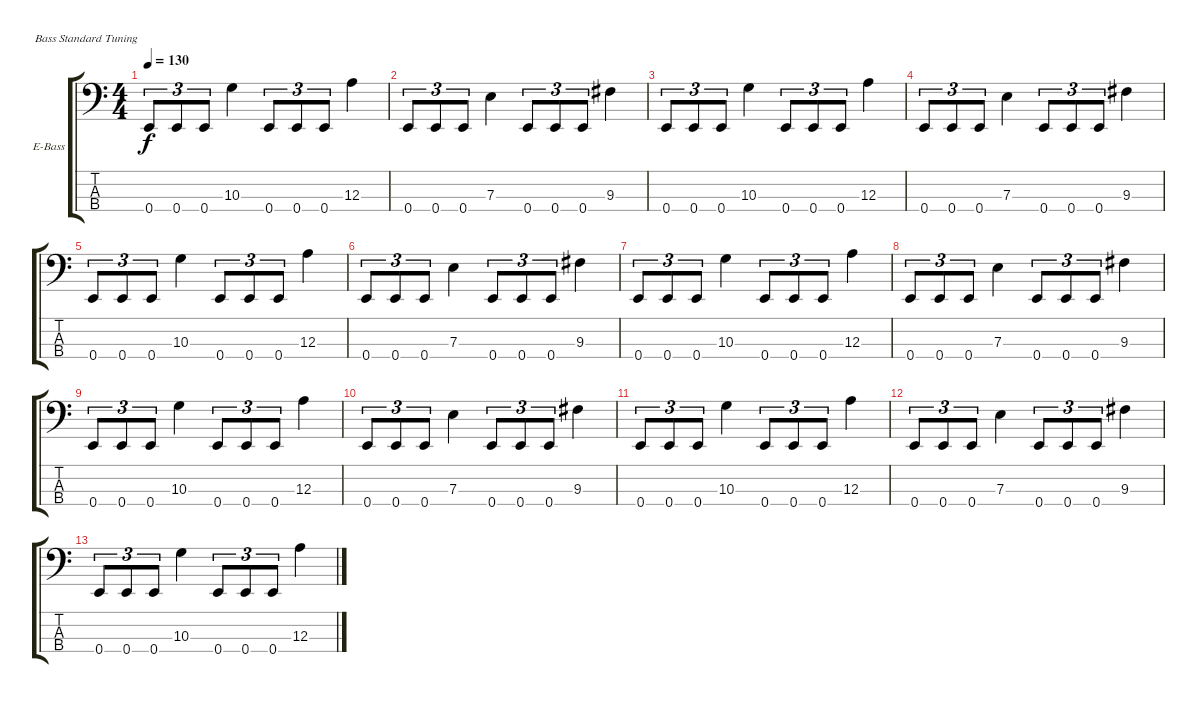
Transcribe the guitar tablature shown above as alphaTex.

\bracketExtendMode groupsimilarinstruments
\firstSystemTrackNameOrientation horizontal
\otherSystemsTrackNameOrientation horizontal
\track ("Electric Bass" "E-Bass") {instrument electricbassfinger}
\staff {score tabs}
\tuning (G2 D2 A1 E1)
\ts (4 4)
\tempo 130
\clef f4
\ks c
0.4.8{tu (3 2) dy f} 0.4.8{tu (3 2)} 0.4.8{tu (3 2)} 10.3.4 0.4.8{tu (3 2)} 0.4.8{tu (3 2)} 0.4.8{tu (3 2)} 12.3.4 |
0.4.8{tu (3 2)} 0.4.8{tu (3 2)} 0.4.8{tu (3 2)} 7.3.4 0.4.8{tu (3 2)} 0.4.8{tu (3 2)} 0.4.8{tu (3 2)} 9.3.4 |
0.4.8{tu (3 2)} 0.4.8{tu (3 2)} 0.4.8{tu (3 2)} 10.3.4 0.4.8{tu (3 2)} 0.4.8{tu (3 2)} 0.4.8{tu (3 2)} 12.3.4 |
0.4.8{tu (3 2)} 0.4.8{tu (3 2)} 0.4.8{tu (3 2)} 7.3.4 0.4.8{tu (3 2)} 0.4.8{tu (3 2)} 0.4.8{tu (3 2)} 9.3.4 |
0.4.8{tu (3 2)} 0.4.8{tu (3 2)} 0.4.8{tu (3 2)} 10.3.4 0.4.8{tu (3 2)} 0.4.8{tu (3 2)} 0.4.8{tu (3 2)} 12.3.4 |
0.4.8{tu (3 2)} 0.4.8{tu (3 2)} 0.4.8{tu (3 2)} 7.3.4 0.4.8{tu (3 2)} 0.4.8{tu (3 2)} 0.4.8{tu (3 2)} 9.3.4 |
0.4.8{tu (3 2)} 0.4.8{tu (3 2)} 0.4.8{tu (3 2)} 10.3.4 0.4.8{tu (3 2)} 0.4.8{tu (3 2)} 0.4.8{tu (3 2)} 12.3.4 |
0.4.8{tu (3 2)} 0.4.8{tu (3 2)} 0.4.8{tu (3 2)} 7.3.4 0.4.8{tu (3 2)} 0.4.8{tu (3 2)} 0.4.8{tu (3 2)} 9.3.4 |
0.4.8{tu (3 2)} 0.4.8{tu (3 2)} 0.4.8{tu (3 2)} 10.3.4 0.4.8{tu (3 2)} 0.4.8{tu (3 2)} 0.4.8{tu (3 2)} 12.3.4 |
0.4.8{tu (3 2)} 0.4.8{tu (3 2)} 0.4.8{tu (3 2)} 7.3.4 0.4.8{tu (3 2)} 0.4.8{tu (3 2)} 0.4.8{tu (3 2)} 9.3.4 |
0.4.8{tu (3 2)} 0.4.8{tu (3 2)} 0.4.8{tu (3 2)} 10.3.4 0.4.8{tu (3 2)} 0.4.8{tu (3 2)} 0.4.8{tu (3 2)} 12.3.4 |
0.4.8{tu (3 2)} 0.4.8{tu (3 2)} 0.4.8{tu (3 2)} 7.3.4 0.4.8{tu (3 2)} 0.4.8{tu (3 2)} 0.4.8{tu (3 2)} 9.3.4 |
0.4.8{tu (3 2)} 0.4.8{tu (3 2)} 0.4.8{tu (3 2)} 10.3.4 0.4.8{tu (3 2)} 0.4.8{tu (3 2)} 0.4.8{tu (3 2)} 12.3.4
